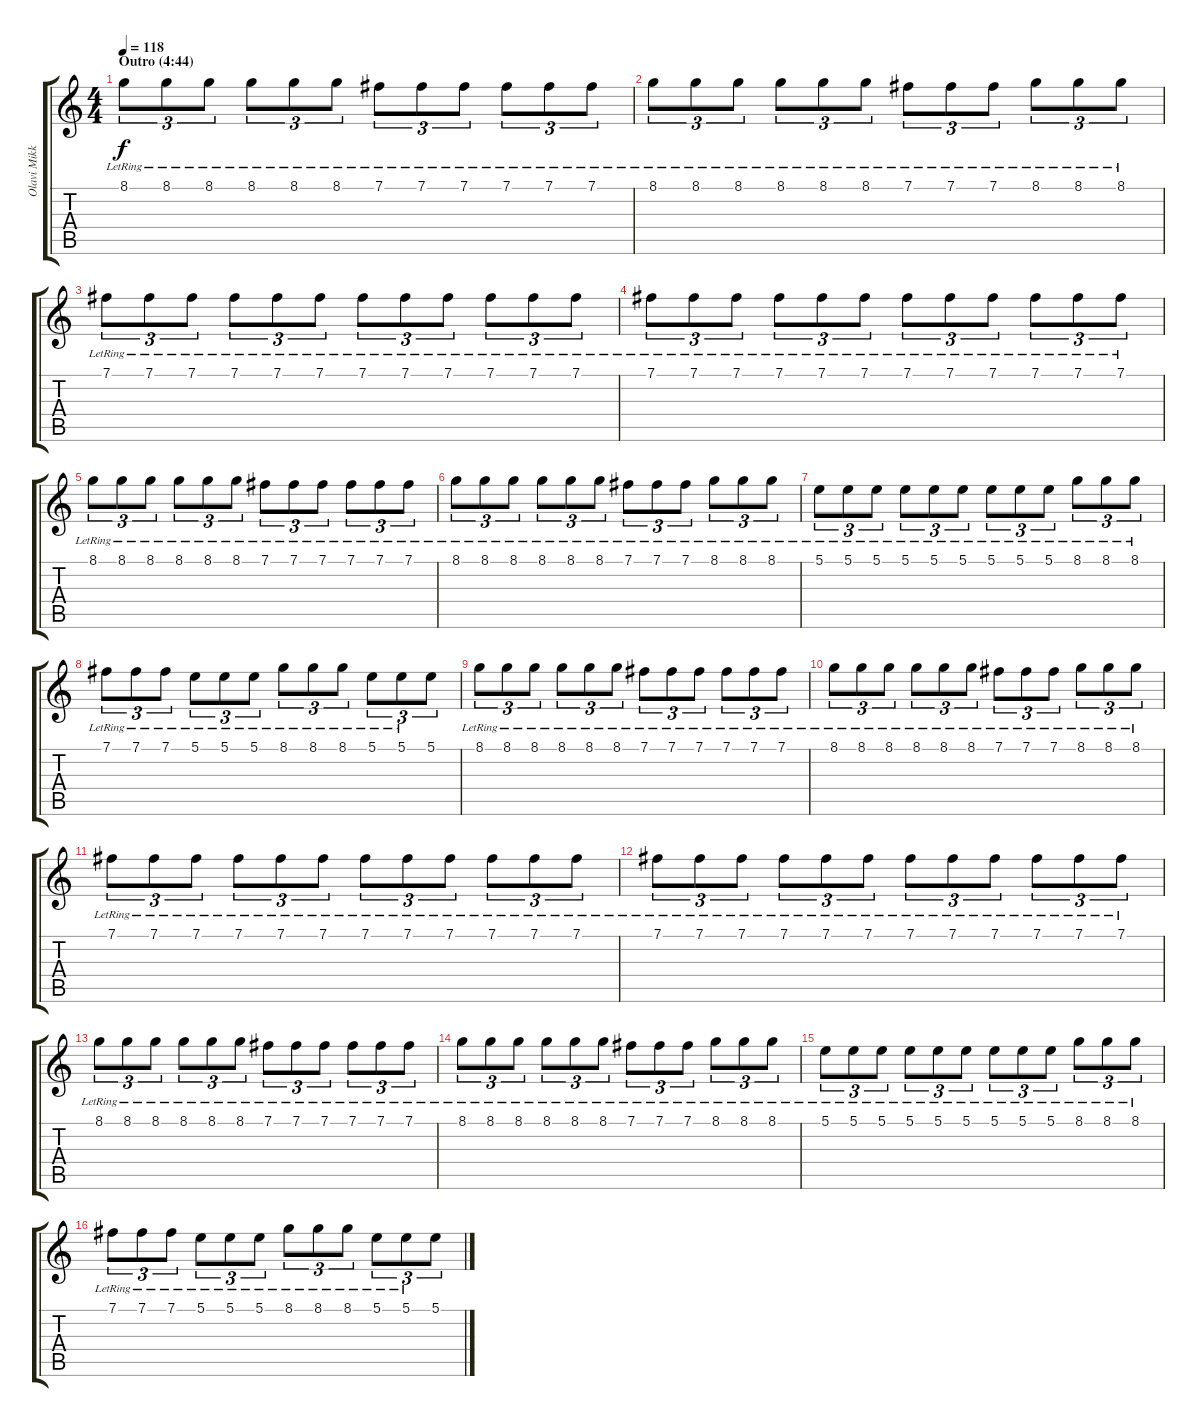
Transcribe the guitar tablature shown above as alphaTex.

\track ("Olavi Mikkonen" "Olavi Mikk") {instrument distortionguitar}
\staff {score tabs}
\tuning (B3 Gb3 D3 A2 E2 B1) {hide}
\ts (4 4)
\section ("" "Outro (4:44)")
\tempo 118
\clef g2
\ks c
8.1{lr}.8{tu (3 2) dy f} 8.1{lr}.8{tu (3 2)} 8.1{lr}.8{tu (3 2)} 8.1{lr}.8{tu (3 2)} 8.1{lr}.8{tu (3 2)} 8.1{lr}.8{tu (3 2)} 7.1{lr}.8{tu (3 2)} 7.1{lr}.8{tu (3 2)} 7.1{lr}.8{tu (3 2)} 7.1{lr}.8{tu (3 2)} 7.1{lr}.8{tu (3 2)} 7.1{lr}.8{tu (3 2)} |
8.1{lr}.8{tu (3 2)} 8.1{lr}.8{tu (3 2)} 8.1{lr}.8{tu (3 2)} 8.1{lr}.8{tu (3 2)} 8.1{lr}.8{tu (3 2)} 8.1{lr}.8{tu (3 2)} 7.1{lr}.8{tu (3 2)} 7.1{lr}.8{tu (3 2)} 7.1{lr}.8{tu (3 2)} 8.1{lr}.8{tu (3 2)} 8.1{lr}.8{tu (3 2)} 8.1{lr}.8{tu (3 2)} |
7.1{lr}.8{tu (3 2)} 7.1{lr}.8{tu (3 2)} 7.1{lr}.8{tu (3 2)} 7.1{lr}.8{tu (3 2)} 7.1{lr}.8{tu (3 2)} 7.1{lr}.8{tu (3 2)} 7.1{lr}.8{tu (3 2)} 7.1{lr}.8{tu (3 2)} 7.1{lr}.8{tu (3 2)} 7.1{lr}.8{tu (3 2)} 7.1{lr}.8{tu (3 2)} 7.1{lr}.8{tu (3 2)} |
7.1{lr}.8{tu (3 2)} 7.1{lr}.8{tu (3 2)} 7.1{lr}.8{tu (3 2)} 7.1{lr}.8{tu (3 2)} 7.1{lr}.8{tu (3 2)} 7.1{lr}.8{tu (3 2)} 7.1{lr}.8{tu (3 2)} 7.1{lr}.8{tu (3 2)} 7.1{lr}.8{tu (3 2)} 7.1{lr}.8{tu (3 2)} 7.1{lr}.8{tu (3 2)} 7.1{lr}.8{tu (3 2)} |
8.1{lr}.8{tu (3 2)} 8.1{lr}.8{tu (3 2)} 8.1{lr}.8{tu (3 2)} 8.1{lr}.8{tu (3 2)} 8.1{lr}.8{tu (3 2)} 8.1{lr}.8{tu (3 2)} 7.1{lr}.8{tu (3 2)} 7.1{lr}.8{tu (3 2)} 7.1{lr}.8{tu (3 2)} 7.1{lr}.8{tu (3 2)} 7.1{lr}.8{tu (3 2)} 7.1{lr}.8{tu (3 2)} |
8.1{lr}.8{tu (3 2)} 8.1{lr}.8{tu (3 2)} 8.1{lr}.8{tu (3 2)} 8.1{lr}.8{tu (3 2)} 8.1{lr}.8{tu (3 2)} 8.1{lr}.8{tu (3 2)} 7.1{lr}.8{tu (3 2)} 7.1{lr}.8{tu (3 2)} 7.1{lr}.8{tu (3 2)} 8.1{lr}.8{tu (3 2)} 8.1{lr}.8{tu (3 2)} 8.1{lr}.8{tu (3 2)} |
5.1{lr}.8{tu (3 2)} 5.1{lr}.8{tu (3 2)} 5.1{lr}.8{tu (3 2)} 5.1{lr}.8{tu (3 2)} 5.1{lr}.8{tu (3 2)} 5.1{lr}.8{tu (3 2)} 5.1{lr}.8{tu (3 2)} 5.1{lr}.8{tu (3 2)} 5.1{lr}.8{tu (3 2)} 8.1{lr}.8{tu (3 2)} 8.1{lr}.8{tu (3 2)} 8.1{lr}.8{tu (3 2)} |
7.1{lr}.8{tu (3 2)} 7.1{lr}.8{tu (3 2)} 7.1{lr}.8{tu (3 2)} 5.1{lr}.8{tu (3 2)} 5.1{lr}.8{tu (3 2)} 5.1{lr}.8{tu (3 2)} 8.1{lr}.8{tu (3 2)} 8.1{lr}.8{tu (3 2)} 8.1{lr}.8{tu (3 2)} 5.1{lr}.8{tu (3 2)} 5.1{lr}.8{tu (3 2)} 5.1.8{tu (3 2)} |
8.1{lr}.8{tu (3 2)} 8.1{lr}.8{tu (3 2)} 8.1{lr}.8{tu (3 2)} 8.1{lr}.8{tu (3 2)} 8.1{lr}.8{tu (3 2)} 8.1{lr}.8{tu (3 2)} 7.1{lr}.8{tu (3 2)} 7.1{lr}.8{tu (3 2)} 7.1{lr}.8{tu (3 2)} 7.1{lr}.8{tu (3 2)} 7.1{lr}.8{tu (3 2)} 7.1{lr}.8{tu (3 2)} |
8.1{lr}.8{tu (3 2)} 8.1{lr}.8{tu (3 2)} 8.1{lr}.8{tu (3 2)} 8.1{lr}.8{tu (3 2)} 8.1{lr}.8{tu (3 2)} 8.1{lr}.8{tu (3 2)} 7.1{lr}.8{tu (3 2)} 7.1{lr}.8{tu (3 2)} 7.1{lr}.8{tu (3 2)} 8.1{lr}.8{tu (3 2)} 8.1{lr}.8{tu (3 2)} 8.1{lr}.8{tu (3 2)} |
7.1{lr}.8{tu (3 2)} 7.1{lr}.8{tu (3 2)} 7.1{lr}.8{tu (3 2)} 7.1{lr}.8{tu (3 2)} 7.1{lr}.8{tu (3 2)} 7.1{lr}.8{tu (3 2)} 7.1{lr}.8{tu (3 2)} 7.1{lr}.8{tu (3 2)} 7.1{lr}.8{tu (3 2)} 7.1{lr}.8{tu (3 2)} 7.1{lr}.8{tu (3 2)} 7.1{lr}.8{tu (3 2)} |
7.1{lr}.8{tu (3 2)} 7.1{lr}.8{tu (3 2)} 7.1{lr}.8{tu (3 2)} 7.1{lr}.8{tu (3 2)} 7.1{lr}.8{tu (3 2)} 7.1{lr}.8{tu (3 2)} 7.1{lr}.8{tu (3 2)} 7.1{lr}.8{tu (3 2)} 7.1{lr}.8{tu (3 2)} 7.1{lr}.8{tu (3 2)} 7.1{lr}.8{tu (3 2)} 7.1{lr}.8{tu (3 2)} |
8.1{lr}.8{tu (3 2)} 8.1{lr}.8{tu (3 2)} 8.1{lr}.8{tu (3 2)} 8.1{lr}.8{tu (3 2)} 8.1{lr}.8{tu (3 2)} 8.1{lr}.8{tu (3 2)} 7.1{lr}.8{tu (3 2)} 7.1{lr}.8{tu (3 2)} 7.1{lr}.8{tu (3 2)} 7.1{lr}.8{tu (3 2)} 7.1{lr}.8{tu (3 2)} 7.1{lr}.8{tu (3 2)} |
8.1{lr}.8{tu (3 2)} 8.1{lr}.8{tu (3 2)} 8.1{lr}.8{tu (3 2)} 8.1{lr}.8{tu (3 2)} 8.1{lr}.8{tu (3 2)} 8.1{lr}.8{tu (3 2)} 7.1{lr}.8{tu (3 2)} 7.1{lr}.8{tu (3 2)} 7.1{lr}.8{tu (3 2)} 8.1{lr}.8{tu (3 2)} 8.1{lr}.8{tu (3 2)} 8.1{lr}.8{tu (3 2)} |
5.1{lr}.8{tu (3 2)} 5.1{lr}.8{tu (3 2)} 5.1{lr}.8{tu (3 2)} 5.1{lr}.8{tu (3 2)} 5.1{lr}.8{tu (3 2)} 5.1{lr}.8{tu (3 2)} 5.1{lr}.8{tu (3 2)} 5.1{lr}.8{tu (3 2)} 5.1{lr}.8{tu (3 2)} 8.1{lr}.8{tu (3 2)} 8.1{lr}.8{tu (3 2)} 8.1{lr}.8{tu (3 2)} |
7.1{lr}.8{tu (3 2)} 7.1{lr}.8{tu (3 2)} 7.1{lr}.8{tu (3 2)} 5.1{lr}.8{tu (3 2)} 5.1{lr}.8{tu (3 2)} 5.1{lr}.8{tu (3 2)} 8.1{lr}.8{tu (3 2)} 8.1{lr}.8{tu (3 2)} 8.1{lr}.8{tu (3 2)} 5.1{lr}.8{tu (3 2)} 5.1{lr}.8{tu (3 2)} 5.1.8{tu (3 2)}
